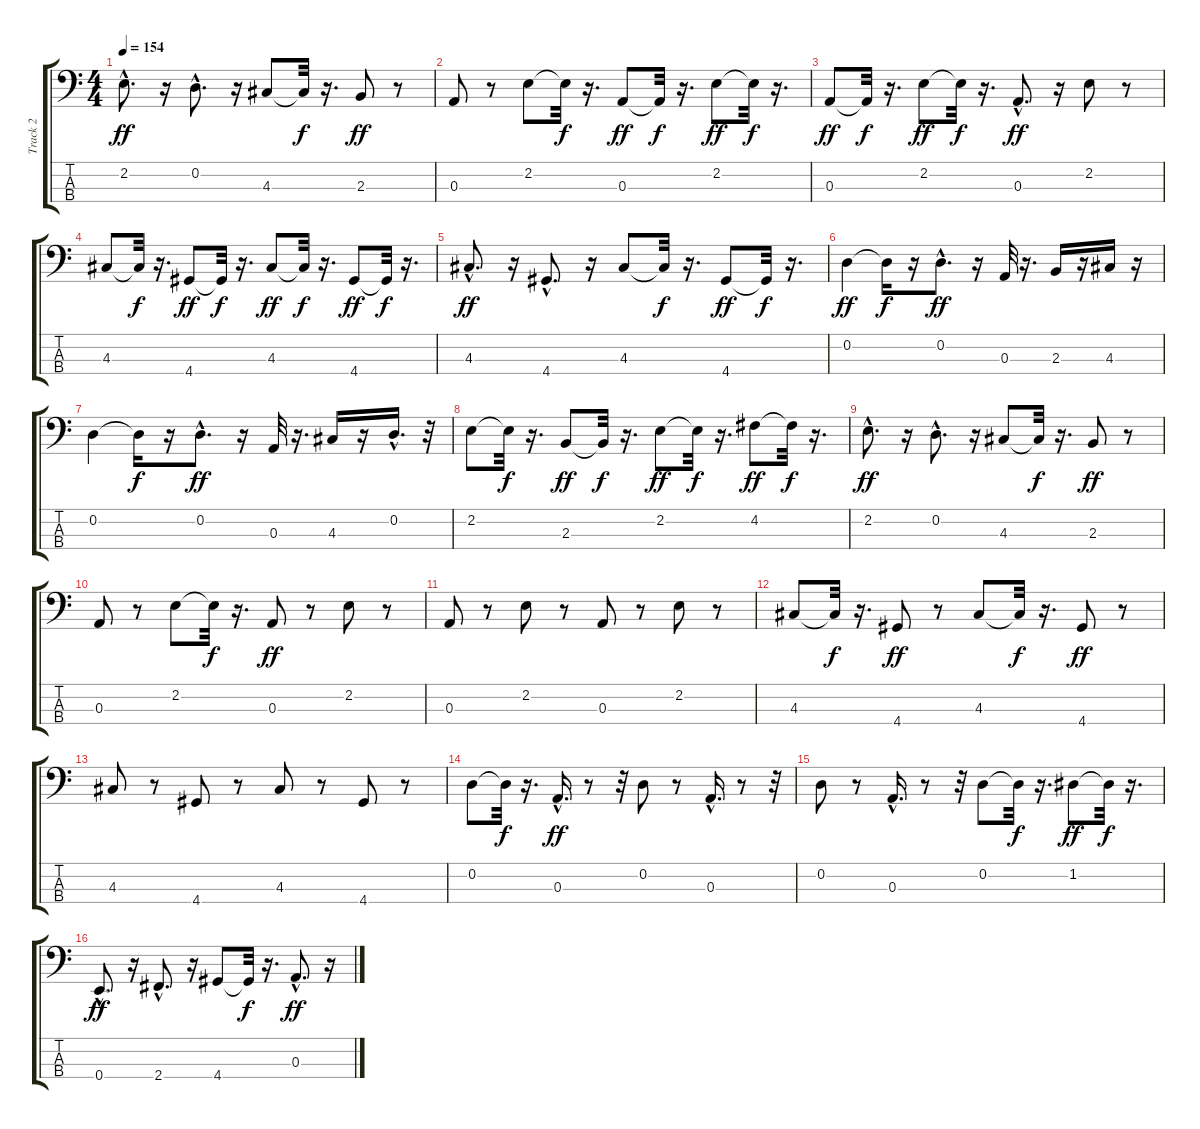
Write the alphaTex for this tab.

\track ("Track 2" "Track 2") {instrument electricbassfinger}
\staff {score tabs}
\tuning (G2 D2 A1 E1) {hide}
\ts (4 4)
\tempo 154
\clef f4
\ks c
2.2{hac}.8{d dy ff} r.16 0.2{hac}.8{d} r.16 4.3.8 4.3{t}.32{dy f} r.16{d} 2.3.8{dy ff} r.8 |
0.3.8 r.8 2.2.8 2.2{t}.32{dy f} r.16{d} 0.3.8{dy ff} 0.3{t}.32{dy f} r.16{d} 2.2.8{dy ff} 2.2{t}.32{dy f} r.16{d} |
0.3.8{dy ff} 0.3{t}.32{dy f} r.16{d} 2.2.8{dy ff} 2.2{t}.32{dy f} r.16{d} 0.3{hac}.8{d dy ff} r.16 2.2.8 r.8 |
4.3.8 4.3{t}.32{dy f} r.16{d} 4.4.8{dy ff} 4.4{t}.32{dy f} r.16{d} 4.3.8{dy ff} 4.3{t}.32{dy f} r.16{d} 4.4.8{dy ff} 4.4{t}.32{dy f} r.16{d} |
4.3{hac}.8{d dy ff} r.16 4.4{hac}.8{d} r.16 4.3.8 4.3{t}.32{dy f} r.16{d} 4.4.8{dy ff} 4.4{t}.32{dy f} r.16{d} |
0.2.4{dy ff} 0.2{t}.16{dy f} r.16 0.2{hac}.8{d dy ff} r.16 0.3.32 r.16{d} 2.3.16 r.16 4.3.16 r.16 |
0.2.4 0.2{t}.16{dy f} r.16 0.2{hac}.8{d dy ff} r.16 0.3.32 r.16{d} 4.3.16 r.16 0.2{hac}.16{d} r.32 |
2.2.8 2.2{t}.32{dy f} r.16{d} 2.3.8{dy ff} 2.3{t}.32{dy f} r.16{d} 2.2.8{dy ff} 2.2{t}.32{dy f} r.16{d} 4.2.8{dy ff} 4.2{t}.32{dy f} r.16{d} |
2.2{hac}.8{d dy ff} r.16 0.2{hac}.8{d} r.16 4.3.8 4.3{t}.32{dy f} r.16{d} 2.3.8{dy ff} r.8 |
0.3.8 r.8 2.2.8 2.2{t}.32{dy f} r.16{d} 0.3.8{dy ff} r.8 2.2.8 r.8 |
0.3.8 r.8 2.2.8 r.8 0.3.8 r.8 2.2.8 r.8 |
4.3.8 4.3{t}.32{dy f} r.16{d} 4.4.8{dy ff} r.8 4.3.8 4.3{t}.32{dy f} r.16{d} 4.4.8{dy ff} r.8 |
4.3.8 r.8 4.4.8 r.8 4.3.8 r.8 4.4.8 r.8 |
0.2.8 0.2{t}.32{dy f} r.16{d} 0.3{hac}.16{d dy ff} r.8 r.32 0.2.8 r.8 0.3{hac}.16{d} r.8 r.32 |
0.2.8 r.8 0.3{hac}.16{d} r.8 r.32 0.2.8 0.2{t}.32{dy f} r.16{d} 1.2.8{dy ff} 1.2{t}.32{dy f} r.16{d} |
0.4{hac}.8{d dy ff} r.16 2.4{hac}.8{d} r.16 4.4.8 4.4{t}.32{dy f} r.16{d} 0.3{hac}.8{d dy ff} r.16
